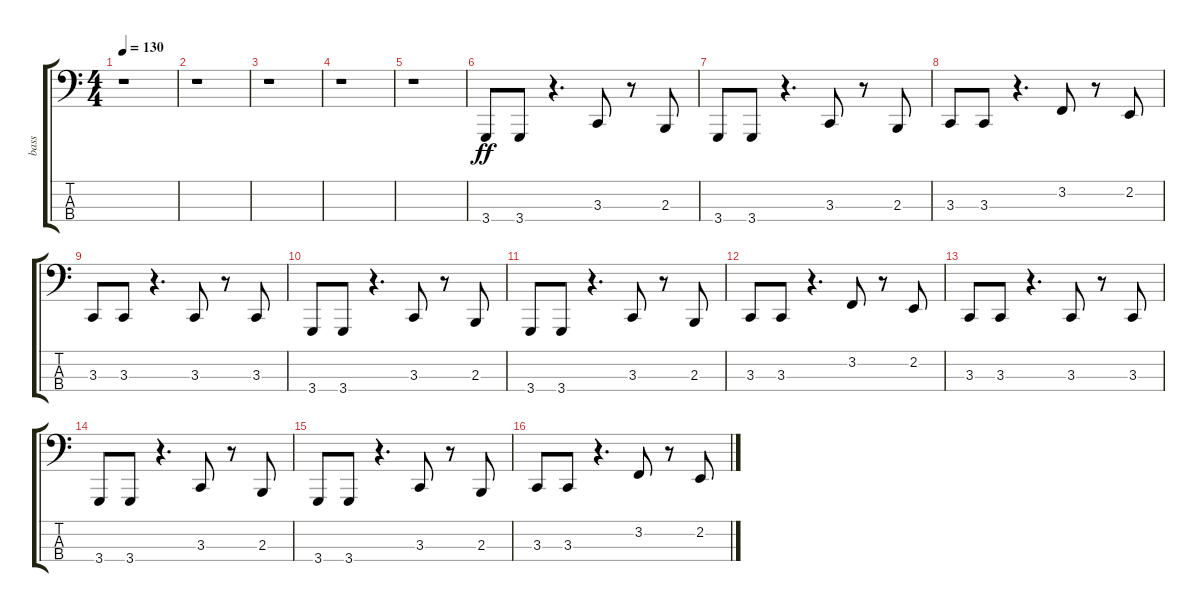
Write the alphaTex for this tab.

\track ("bass" "bass") {instrument synthbrass2}
\staff {score tabs}
\tuning (G2 D2 A1 E1) {hide}
\ts (4 4)
\tempo 130
\clef f4
\ks c
r.1{dy ff instrument synthbrass2} |
r.1 |
r.1 |
r.1 |
r.1 |
3.4.8{instrument synthbrass2} 3.4.8 r.4{d} 3.3.8 r.8 2.3.8 |
3.4.8 3.4.8 r.4{d} 3.3.8 r.8 2.3.8 |
3.3.8 3.3.8 r.4{d} 3.2.8 r.8 2.2.8 |
3.3.8 3.3.8 r.4{d} 3.3.8 r.8 3.3.8 |
3.4.8 3.4.8 r.4{d} 3.3.8 r.8 2.3.8 |
3.4.8 3.4.8 r.4{d} 3.3.8 r.8 2.3.8 |
3.3.8 3.3.8 r.4{d} 3.2.8 r.8 2.2.8 |
3.3.8 3.3.8 r.4{d} 3.3.8 r.8 3.3.8 |
3.4.8 3.4.8 r.4{d} 3.3.8 r.8 2.3.8 |
3.4.8 3.4.8 r.4{d} 3.3.8 r.8 2.3.8 |
3.3.8 3.3.8 r.4{d} 3.2.8 r.8 2.2.8
